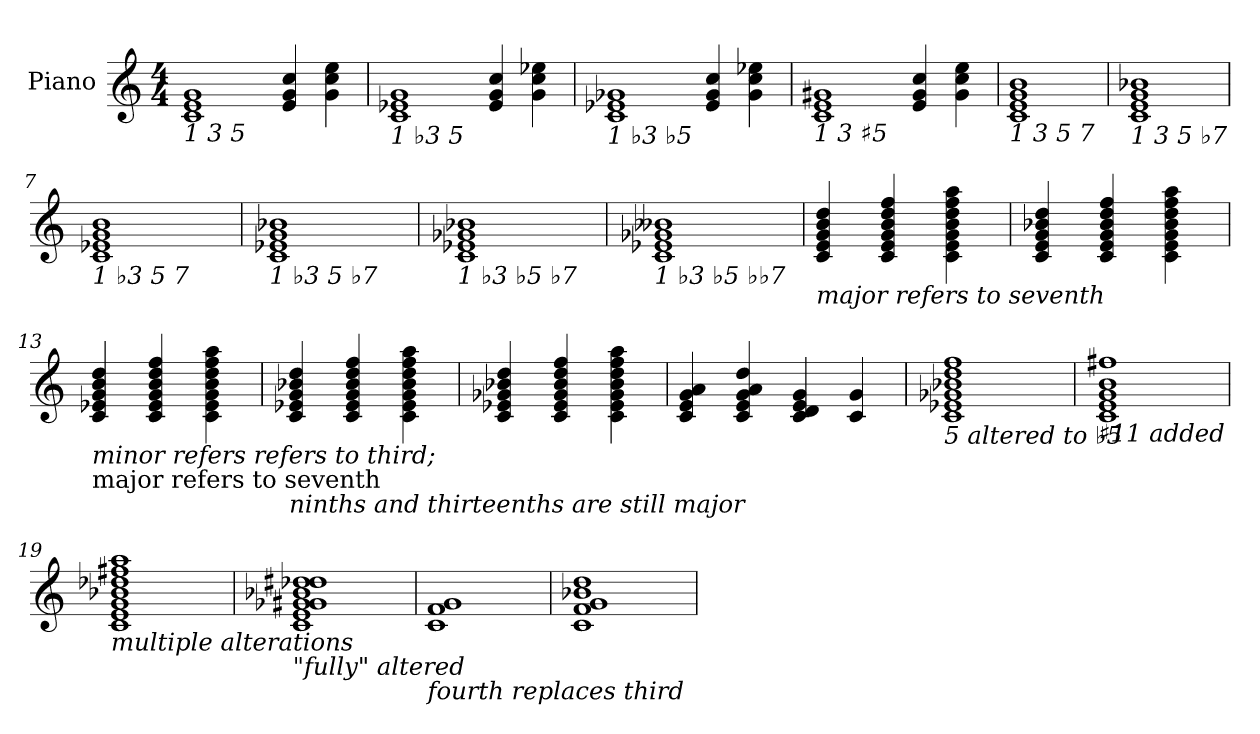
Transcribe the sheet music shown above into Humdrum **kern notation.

**kern
*part1
*staff1
*I"Piano
*I'Pno
*clefG2
*k[]
*M4/4
=1
!LO:TX:b:i:t=1 3 5
1c 1e 1g
4e 4g 4cc
4g 4cc 4ee
=2
!LO:TX:b:i:t=1 ♭3 5
1c 1e-X 1g
4e- 4g 4cc
4g 4cc 4ee-X
!!LO:LB:g=z
=3
!LO:TX:b:i:t=1 ♭3 ♭5
1c 1e-X 1g-X
4e- 4g- 4cc
4g- 4cc 4ee-X
=4
!LO:TX:b:i:t=1 3 ♯5
1c 1e 1g#X
4e 4g# 4cc
4g# 4cc 4ee
!!LO:LB:g=z
=5
!LO:TX:b:i:t=1 3 5 7
1c 1e 1g 1b
=6
!LO:TX:b:i:t=1 3 5 ♭7
1c 1e 1g 1b-X
=7
!LO:TX:b:i:t=1 ♭3 5 7
1c 1e-X 1g 1b
=8
!LO:TX:b:i:t=1 ♭3 5 ♭7
1c 1e-X 1g 1b-X
=9
!LO:TX:b:i:t=1 ♭3 ♭5 ♭7
1c 1e-X 1g-X 1b-X
=10
!LO:TX:b:i:t=1 ♭3 ♭5 ♭♭7
1c 1e-X 1g-X 1b--X
!!LO:PB:g=z
=11
!LO:TX:b:i:t=major refers to seventh
4c 4e 4g 4b 4dd
4c 4e 4g 4b 4dd 4ff
4c 4e 4g 4b 4dd 4ff 4aa
=12
4c 4e 4g 4b-X 4dd
4c 4e 4g 4b- 4dd 4ff
4c 4e 4g 4b- 4dd 4ff 4aa
!!LO:LB:g=z
=13
!LO:TX:b:i:t=minor refers refers to third;
!LO:TX:b:t=major refers to seventh
4c 4e-X 4g 4b 4dd
4c 4e- 4g 4b 4dd 4ff
4c 4e- 4g 4b 4dd 4ff 4aa
=14
!LO:TX:b:i:t=ninths and thirteenths are still major
4c 4e-X 4g 4b-X 4dd
4c 4e- 4g 4b- 4dd 4ff
4c 4e- 4g 4b- 4dd 4ff 4aa
!!LO:LB:g=z
=15
4c 4e-X 4g-X 4b-X 4dd
4c 4e- 4g- 4b- 4dd 4ff
4c 4e- 4g- 4b- 4dd 4ff 4aa
!!LO:LB:g=z
=16
4c 4e 4g 4a
4c 4e 4g 4a 4dd
4c 4d 4e 4g
4c 4g
!!LO:LB:g=z
=17
!LO:TX:b:i:t=5 altered to ♭5
1c 1e-X 1g-X 1b-X 1dd 1ff
=18
!LO:TX:b:i:t=♯11 added
1c 1e 1g 1b 1ff#X
=19
!LO:TX:b:i:t=multiple alterations
1c 1e 1g 1b-X 1dd-X 1ff#X 1aa
=20
!LO:TX:b:i:t="fully" altered
1c 1e 1g-X 1g#X 1b-X 1dd-X 1dd#X
=21
!LO:TX:b:i:t=fourth replaces third
1c 1f 1g
=22
1c 1f 1g 1b-X 1dd
=
*-
